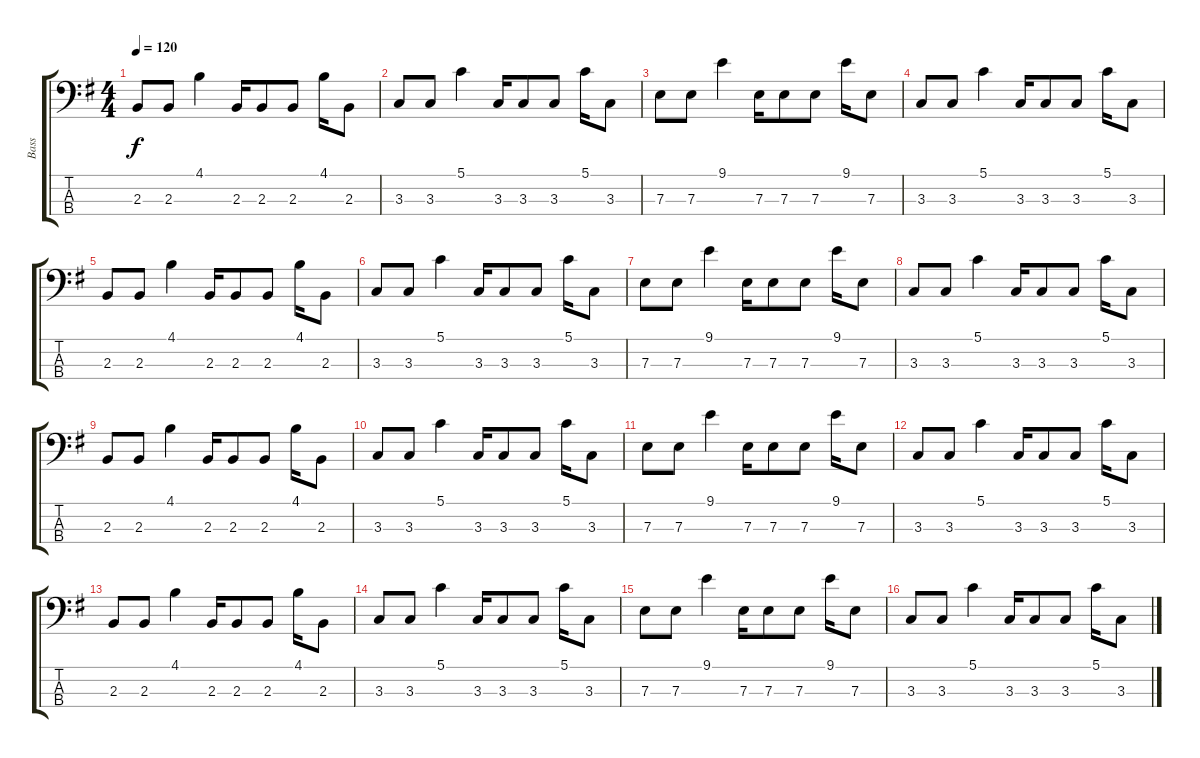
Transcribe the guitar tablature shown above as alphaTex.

\track ("Bass" "Bass") {instrument electricbassfinger}
\staff {score tabs}
\tuning (G2 D2 A1 E1) {hide}
\ts (4 4)
\tempo 120
\clef f4
\ks g
2.3.8{dy f} 2.3.8 4.1.4 2.3.16 2.3.8 2.3.8 4.1.16 2.3.8 |
3.3.8 3.3.8 5.1.4 3.3.16 3.3.8 3.3.8 5.1.16 3.3.8 |
7.3.8 7.3.8 9.1.4 7.3.16 7.3.8 7.3.8 9.1.16 7.3.8 |
3.3.8 3.3.8 5.1.4 3.3.16 3.3.8 3.3.8 5.1.16 3.3.8 |
2.3.8 2.3.8 4.1.4 2.3.16 2.3.8 2.3.8 4.1.16 2.3.8 |
3.3.8 3.3.8 5.1.4 3.3.16 3.3.8 3.3.8 5.1.16 3.3.8 |
7.3.8 7.3.8 9.1.4 7.3.16 7.3.8 7.3.8 9.1.16 7.3.8 |
3.3.8 3.3.8 5.1.4 3.3.16 3.3.8 3.3.8 5.1.16 3.3.8 |
2.3.8 2.3.8 4.1.4 2.3.16 2.3.8 2.3.8 4.1.16 2.3.8 |
3.3.8 3.3.8 5.1.4 3.3.16 3.3.8 3.3.8 5.1.16 3.3.8 |
7.3.8 7.3.8 9.1.4 7.3.16 7.3.8 7.3.8 9.1.16 7.3.8 |
3.3.8 3.3.8 5.1.4 3.3.16 3.3.8 3.3.8 5.1.16 3.3.8 |
2.3.8 2.3.8 4.1.4 2.3.16 2.3.8 2.3.8 4.1.16 2.3.8 |
3.3.8 3.3.8 5.1.4 3.3.16 3.3.8 3.3.8 5.1.16 3.3.8 |
7.3.8 7.3.8 9.1.4 7.3.16 7.3.8 7.3.8 9.1.16 7.3.8 |
3.3.8 3.3.8 5.1.4 3.3.16 3.3.8 3.3.8 5.1.16 3.3.8
